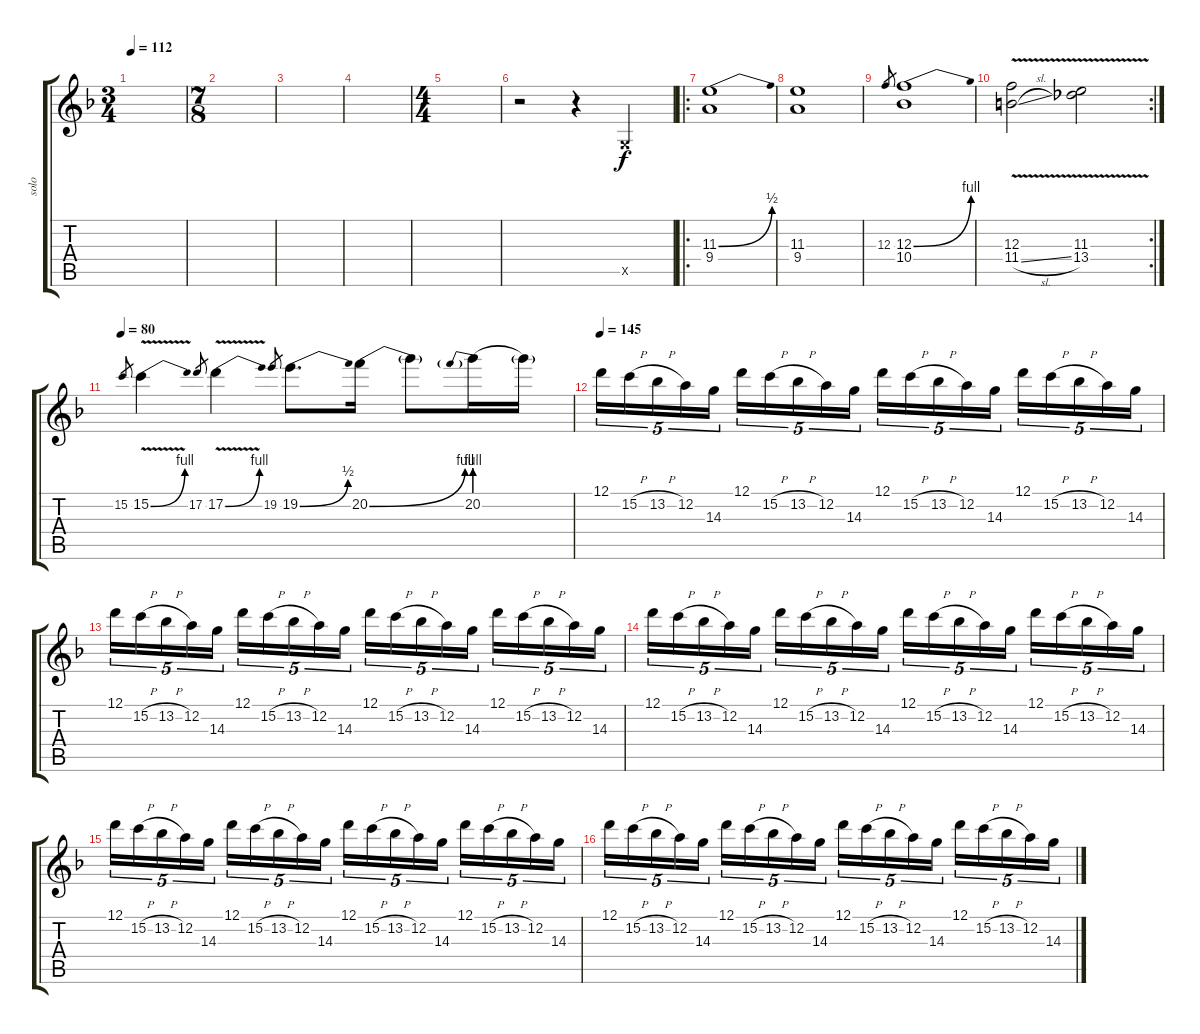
\track ("solo" "solo") {instrument distortionguitar}
\staff {score tabs}
\tuning (D4 A3 F3 C3 G2 D2) {hide}
\ts (3 4)
\tempo 112
\clef g2
\ks f
|
\ts (7 8)
|
|
|
\ts (4 4)
|
r.2 r.4 0.5{x}.4 |
\ro
(11.3{be (bend 0 0 60 2)} 9.4).1 |
(11.3 9.4).1 |
12.3.8{gr} (12.3{be (bend 0 0 60 4)} 10.4).1 |
\rc 2
(12.3 11.4{v sl}).2 (11.3 13.4{v}).2 |
\tempo 80
15.2.8{gr} 15.2{be (bend 0 0 60 4) v}.4{instrument distortionguitar} 17.2.8{gr} 17.2{be (bend 0 0 60 4) v}.4 19.2.8{gr} 19.2{be (bend 0 0 60 2)}.8{d} 20.2{be (bend 0 0 60 4)}.16 20.2{t}.8 20.2{be (prebend 0 4 60 4)}.16 20.2{t}.16 |
\tempo 145
12.1.16{tu (5 4) instrument distortionguitar} 15.2{h}.16{tu (5 4)} 13.2{h}.16{tu (5 4)} 12.2.16{tu (5 4)} 14.3.16{tu (5 4)} 12.1.16{tu (5 4)} 15.2{h}.16{tu (5 4)} 13.2{h}.16{tu (5 4)} 12.2.16{tu (5 4)} 14.3.16{tu (5 4)} 12.1.16{tu (5 4)} 15.2{h}.16{tu (5 4)} 13.2{h}.16{tu (5 4)} 12.2.16{tu (5 4)} 14.3.16{tu (5 4)} 12.1.16{tu (5 4)} 15.2{h}.16{tu (5 4)} 13.2{h}.16{tu (5 4)} 12.2.16{tu (5 4)} 14.3.16{tu (5 4)} |
12.1.16{tu (5 4)} 15.2{h}.16{tu (5 4)} 13.2{h}.16{tu (5 4)} 12.2.16{tu (5 4)} 14.3.16{tu (5 4)} 12.1.16{tu (5 4)} 15.2{h}.16{tu (5 4)} 13.2{h}.16{tu (5 4)} 12.2.16{tu (5 4)} 14.3.16{tu (5 4)} 12.1.16{tu (5 4)} 15.2{h}.16{tu (5 4)} 13.2{h}.16{tu (5 4)} 12.2.16{tu (5 4)} 14.3.16{tu (5 4)} 12.1.16{tu (5 4)} 15.2{h}.16{tu (5 4)} 13.2{h}.16{tu (5 4)} 12.2.16{tu (5 4)} 14.3.16{tu (5 4)} |
12.1.16{tu (5 4)} 15.2{h}.16{tu (5 4)} 13.2{h}.16{tu (5 4)} 12.2.16{tu (5 4)} 14.3.16{tu (5 4)} 12.1.16{tu (5 4)} 15.2{h}.16{tu (5 4)} 13.2{h}.16{tu (5 4)} 12.2.16{tu (5 4)} 14.3.16{tu (5 4)} 12.1.16{tu (5 4)} 15.2{h}.16{tu (5 4)} 13.2{h}.16{tu (5 4)} 12.2.16{tu (5 4)} 14.3.16{tu (5 4)} 12.1.16{tu (5 4)} 15.2{h}.16{tu (5 4)} 13.2{h}.16{tu (5 4)} 12.2.16{tu (5 4)} 14.3.16{tu (5 4)} |
12.1.16{tu (5 4)} 15.2{h}.16{tu (5 4)} 13.2{h}.16{tu (5 4)} 12.2.16{tu (5 4)} 14.3.16{tu (5 4)} 12.1.16{tu (5 4)} 15.2{h}.16{tu (5 4)} 13.2{h}.16{tu (5 4)} 12.2.16{tu (5 4)} 14.3.16{tu (5 4)} 12.1.16{tu (5 4)} 15.2{h}.16{tu (5 4)} 13.2{h}.16{tu (5 4)} 12.2.16{tu (5 4)} 14.3.16{tu (5 4)} 12.1.16{tu (5 4)} 15.2{h}.16{tu (5 4)} 13.2{h}.16{tu (5 4)} 12.2.16{tu (5 4)} 14.3.16{tu (5 4)} |
12.1.16{tu (5 4)} 15.2{h}.16{tu (5 4)} 13.2{h}.16{tu (5 4)} 12.2.16{tu (5 4)} 14.3.16{tu (5 4)} 12.1.16{tu (5 4)} 15.2{h}.16{tu (5 4)} 13.2{h}.16{tu (5 4)} 12.2.16{tu (5 4)} 14.3.16{tu (5 4)} 12.1.16{tu (5 4)} 15.2{h}.16{tu (5 4)} 13.2{h}.16{tu (5 4)} 12.2.16{tu (5 4)} 14.3.16{tu (5 4)} 12.1.16{tu (5 4)} 15.2{h}.16{tu (5 4)} 13.2{h}.16{tu (5 4)} 12.2.16{tu (5 4)} 14.3.16{tu (5 4)}
